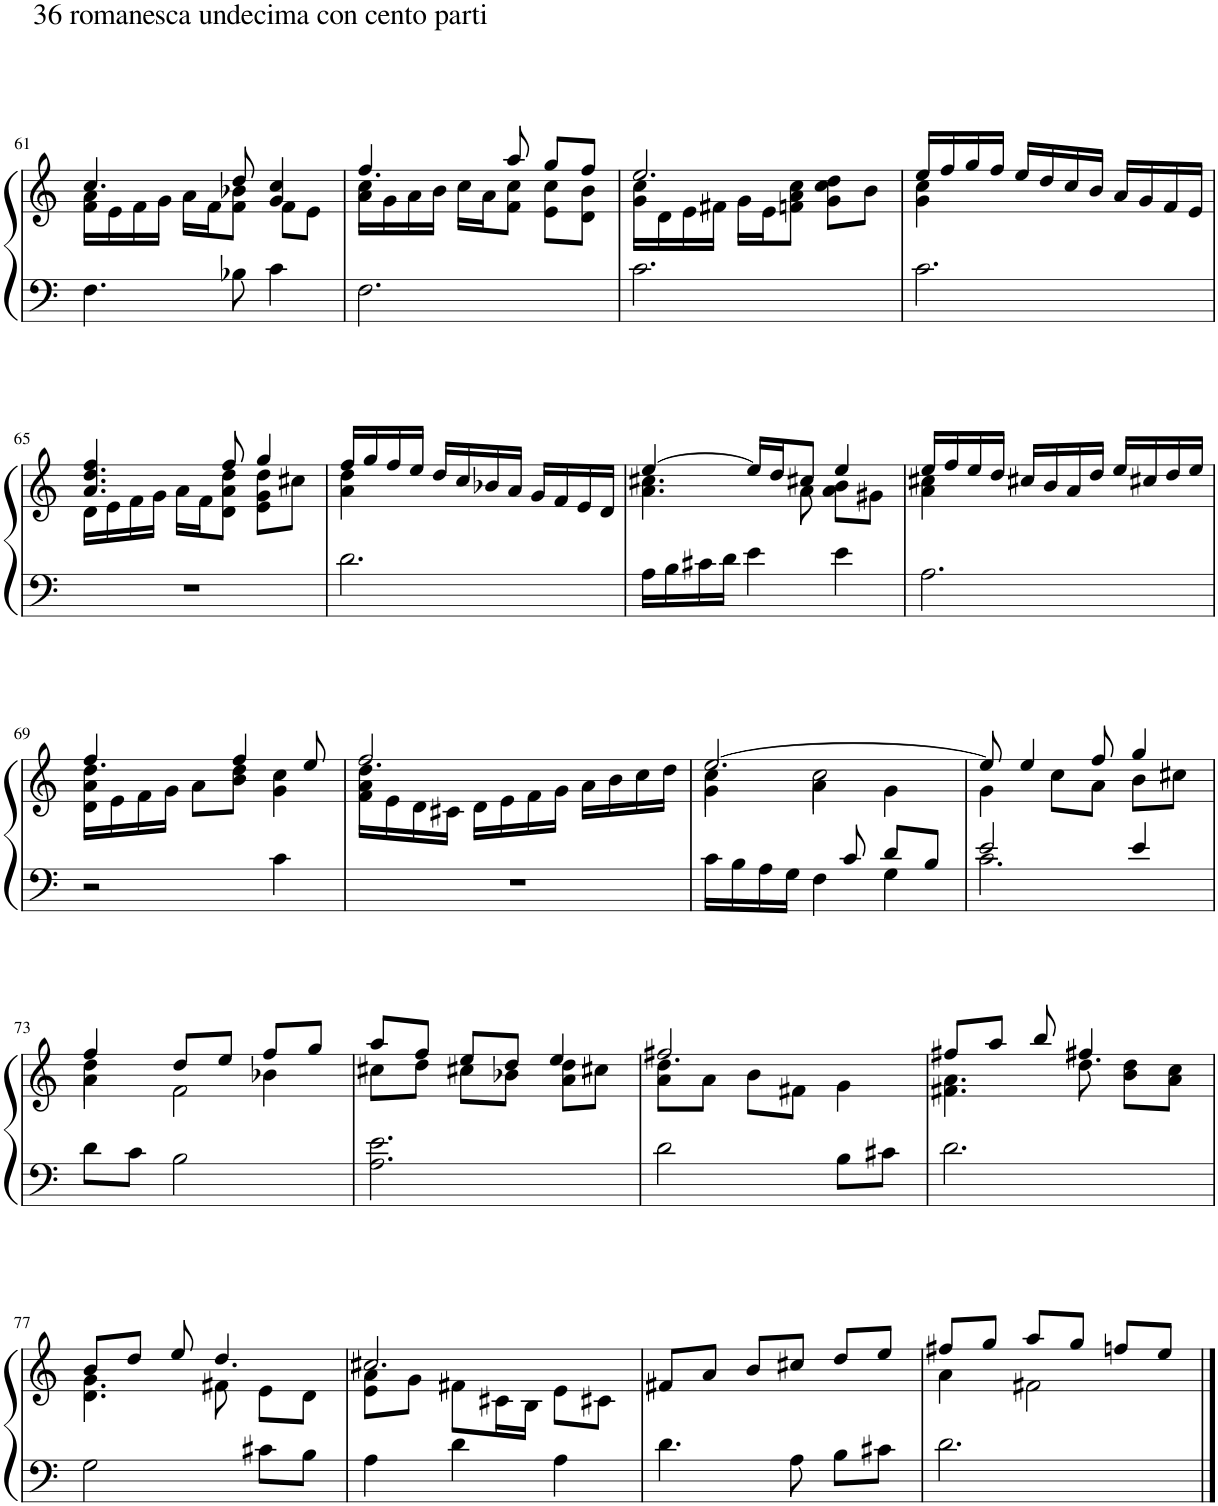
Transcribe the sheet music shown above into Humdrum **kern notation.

**kern	**kern
*part1	*part1
*staff2	*staff1
*I"Piano	*
*I'Pno.	*
!!LO:PB:g=z
*clefF4	*clefG2
*k[]	*k[]
*M3/4	*M3/4
=61	=61
*	*^
!	!LO:TX:a:t=36 romanesca undecima con cento parti	!
!LO:TX:a:t=36 romanesca undecima con cento parti	!	!
4.F\	4.cc/	16f\ 16a\LL
.	.	16e\
.	.	16f\
.	.	16g\JJ
.	.	16a\LL
.	.	16f\J
8B-X\	8dd/	8f\ 8b-X\J
4c\	4g/ 4cc/	8f\L
.	.	8e\J
=62	=62	=62
2.F\	4.ff/	16a\ 16cc\LL
.	.	16g\
.	.	16a\
.	.	16b\JJ
.	.	16cc\LL
.	.	16a\J
.	8aa/	8f\ 8cc\J
.	8gg/L	8e\ 8cc\L
.	8ff/J	8d\ 8b\J
=63	=63	=63
2.c\	2.ee/	16g\ 16cc\LL
.	.	16d\
.	.	16e\
.	.	16f#X\JJ
.	.	16g\LL
.	.	16e\J
.	.	8fn\ 8a\ 8cc\J
.	.	8g\ 8cc\ 8dd\L
.	.	8b\J
=64	=64	=64
2.c\	16ee/LL	4g\ 4cc\
.	16ff/	.
.	16gg/	.
.	16ff/JJ	.
.	16ee/LL	2ryy
.	16dd/	.
.	16cc/	.
.	16b/JJ	.
.	16a/LL	.
.	16g/	.
.	16f/	.
.	16e/JJ	.
!!LO:LB:g=z	!!
=65	=65	=65
2.r	4.a/ 4.dd/ 4.ff/	16d\LL
.	.	16e\
.	.	16f\
.	.	16g\JJ
.	.	16a\LL
.	.	16f\J
.	8ff/	8d\ 8a\ 8dd\J
.	4gg/	8e\ 8g\ 8dd\L
.	.	8cc#X\J
=66	=66	=66
2.d\	16ff/LL	4a\ 4dd\
.	16gg/	.
.	16ff/	.
.	16ee/JJ	.
.	16dd/LL	2ryy
.	16cc/	.
.	16b-X/	.
.	16a/JJ	.
.	16g/LL	.
.	16f/	.
.	16e/	.
.	16d/JJ	.
=67	=67	=67
16A\LL	[4ee/	4.a\ 4.cc#X\
16B\	.	.
16c#X\	.	.
16d\JJ	.	.
4e\	16ee/LL]	.
.	16dd/J	.
.	8cc#X/J	8a\
4e\	4ee/	8a\ 8b\L
.	.	8g#X\J
=68	=68	=68
2.A\	16ee/LL	4a\ 4cc#X\
.	16ff/	.
.	16ee/	.
.	16dd/JJ	.
.	16cc#X/LL	2ryy
.	16b/	.
.	16a/	.
.	16dd/JJ	.
.	16ee/LL	.
.	16cc#X/	.
.	16dd/	.
.	16ee/JJ	.
!!LO:LB:g=z	!!
=69	=69	=69
2r	4.ff/	16d\ 16a\ 16dd\LL
.	.	16e\
.	.	16f\
.	.	16g\JJ
.	.	8a\L
.	4ff/	8b\ 8dd\J
4c\	.	4g\ 4cc\
.	8ee/	.
=70	=70	=70
2.r	2.ff/	16f\ 16a\ 16dd\LL
.	.	16e\
.	.	16d\
.	.	16c#X\JJ
.	.	16d\LL
.	.	16e\
.	.	16f\
.	.	16g\JJ
.	.	16a\LL
.	.	16b\
.	.	16cc\
.	.	16dd\JJ
=71	=71	=71
*^	*	*^
16c\LL	4.ryy	[2.ee/	4cc\	4g\
16B\	.	.	.	.
16A\	.	.	.	.
16G\JJ	.	.	.	.
4F\	.	.	2cc\	4a\
.	8c/	.	.	.
4G\	8d/L	.	.	4g\
.	8B/J	.	.	.
*	*	*	*v	*v
=72	=72	=72	=72
2e/	2.c\	8ee/]	4g\
.	.	4ee/	.
.	.	.	8cc\L
.	.	8ff/	8a\J
4e/	.	4gg/	8b\L
.	.	.	8cc#X\J
*v	*v	*	*
!!LO:LB:g=z
=73	=73	=73
*	*	*^
8d\L	4ff/	4dd\	4a\
8c\J	.	.	.
2B\	8dd/L	4ryy	2f\
.	8ee/J	.	.
.	8ff/L	4b-X\	.
.	8gg/J	.	.
*	*	*v	*v
=74	=74	=74
2.A\ 2.e\	8aa/L	8cc#X\L
.	8ff/J	8dd\J
.	8ee/L	8cc#X\L
.	8dd/J	8b-X\J
.	4ee/	8a\ 8dd\L
.	.	8cc#X\J
=75	=75	=75
2d\	2.ff#X/	8a\ 8dd\L
.	.	8a\J
.	.	8b\L
.	.	8f#X\J
8B\L	.	4g\
8c#X\J	.	.
=76	=76	=76
2.d\	8ff#X/L	4.f#X\ 4.a\
.	8aa/J	.
.	8bb/	.
.	4.ff#X/	8dd\
.	.	8b\ 8dd\L
.	.	8a\ 8cc\J
!!LO:LB:g=z	!!
=77	=77	=77
2G\	8b/L	4.d\ 4.g\
.	8dd/J	.
.	8ee/	.
.	4.dd/	8f#X\
8c#X\L	.	8e\L
8B\J	.	8d\J
=78	=78	=78
4A\	2.cc#X/	8e\ 8a\L
.	.	8g\J
4d\	.	8f#X\L
.	.	16c#X\L
.	.	16B\JJ
4A\	.	8e\L
.	.	8c#X\J
*	*v	*v
=79	=79
4.d\	8f#X/L
.	8a/J
.	8b/L
8A\	8cc#X/J
8B\L	8dd/L
8c#X\J	8ee/J
=80	=80
*	*^
2.d\	8ff#X/L	4a\
.	8gg/J	.
.	8aa/L	2f#X\
.	8gg/J	.
.	8ffn/L	.
.	8ee/J	.
*	*v	*v
==	==
*-	*-
